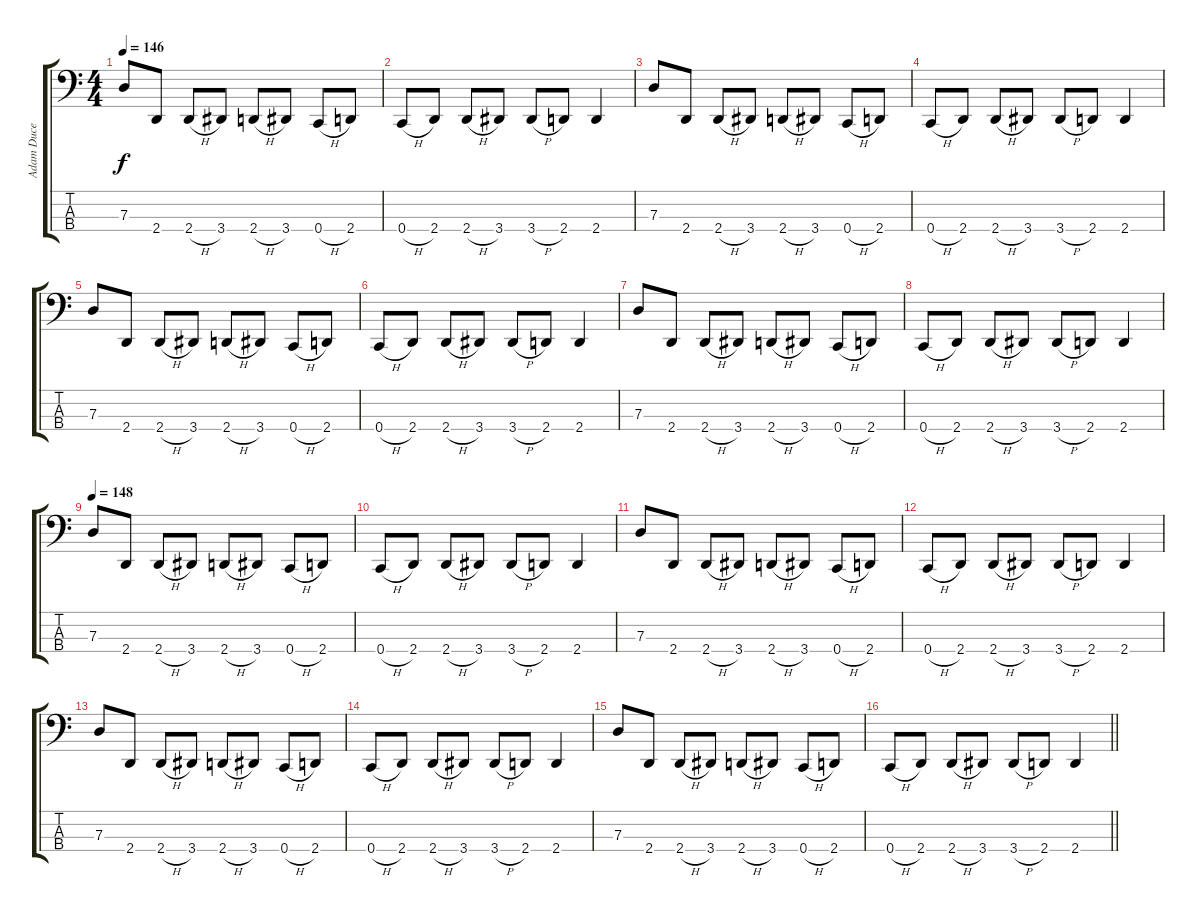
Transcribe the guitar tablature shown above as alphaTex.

\track ("Adam Duce" "Adam Duce") {instrument electricbasspick}
\staff {score tabs}
\tuning (F2 C2 G1 C1) {hide}
\ts (4 4)
\tempo 146
\clef f4
\ks c
7.3.8{dy f} 2.4.8 2.4{h}.8 3.4.8 2.4{h}.8 3.4.8 0.4{h}.8 2.4.8 |
0.4{h}.8 2.4.8 2.4{h}.8 3.4.8 3.4{h}.8 2.4.8 2.4.4 |
7.3.8 2.4.8 2.4{h}.8 3.4.8 2.4{h}.8 3.4.8 0.4{h}.8 2.4.8 |
0.4{h}.8 2.4.8 2.4{h}.8 3.4.8 3.4{h}.8 2.4.8 2.4.4 |
7.3.8 2.4.8 2.4{h}.8 3.4.8 2.4{h}.8 3.4.8 0.4{h}.8 2.4.8 |
0.4{h}.8 2.4.8 2.4{h}.8 3.4.8 3.4{h}.8 2.4.8 2.4.4 |
7.3.8 2.4.8 2.4{h}.8 3.4.8 2.4{h}.8 3.4.8 0.4{h}.8 2.4.8 |
0.4{h}.8 2.4.8 2.4{h}.8 3.4.8 3.4{h}.8 2.4.8 2.4.4 |
\tempo 148
7.3.8 2.4.8 2.4{h}.8 3.4.8 2.4{h}.8 3.4.8 0.4{h}.8 2.4.8 |
0.4{h}.8 2.4.8 2.4{h}.8 3.4.8 3.4{h}.8 2.4.8 2.4.4 |
7.3.8 2.4.8 2.4{h}.8 3.4.8 2.4{h}.8 3.4.8 0.4{h}.8 2.4.8 |
0.4{h}.8 2.4.8 2.4{h}.8 3.4.8 3.4{h}.8 2.4.8 2.4.4 |
7.3.8 2.4.8 2.4{h}.8 3.4.8 2.4{h}.8 3.4.8 0.4{h}.8 2.4.8 |
0.4{h}.8 2.4.8 2.4{h}.8 3.4.8 3.4{h}.8 2.4.8 2.4.4 |
7.3.8 2.4.8 2.4{h}.8 3.4.8 2.4{h}.8 3.4.8 0.4{h}.8 2.4.8 |
\barLineRight lightlight
0.4{h}.8 2.4.8 2.4{h}.8 3.4.8 3.4{h}.8 2.4.8 2.4.4
